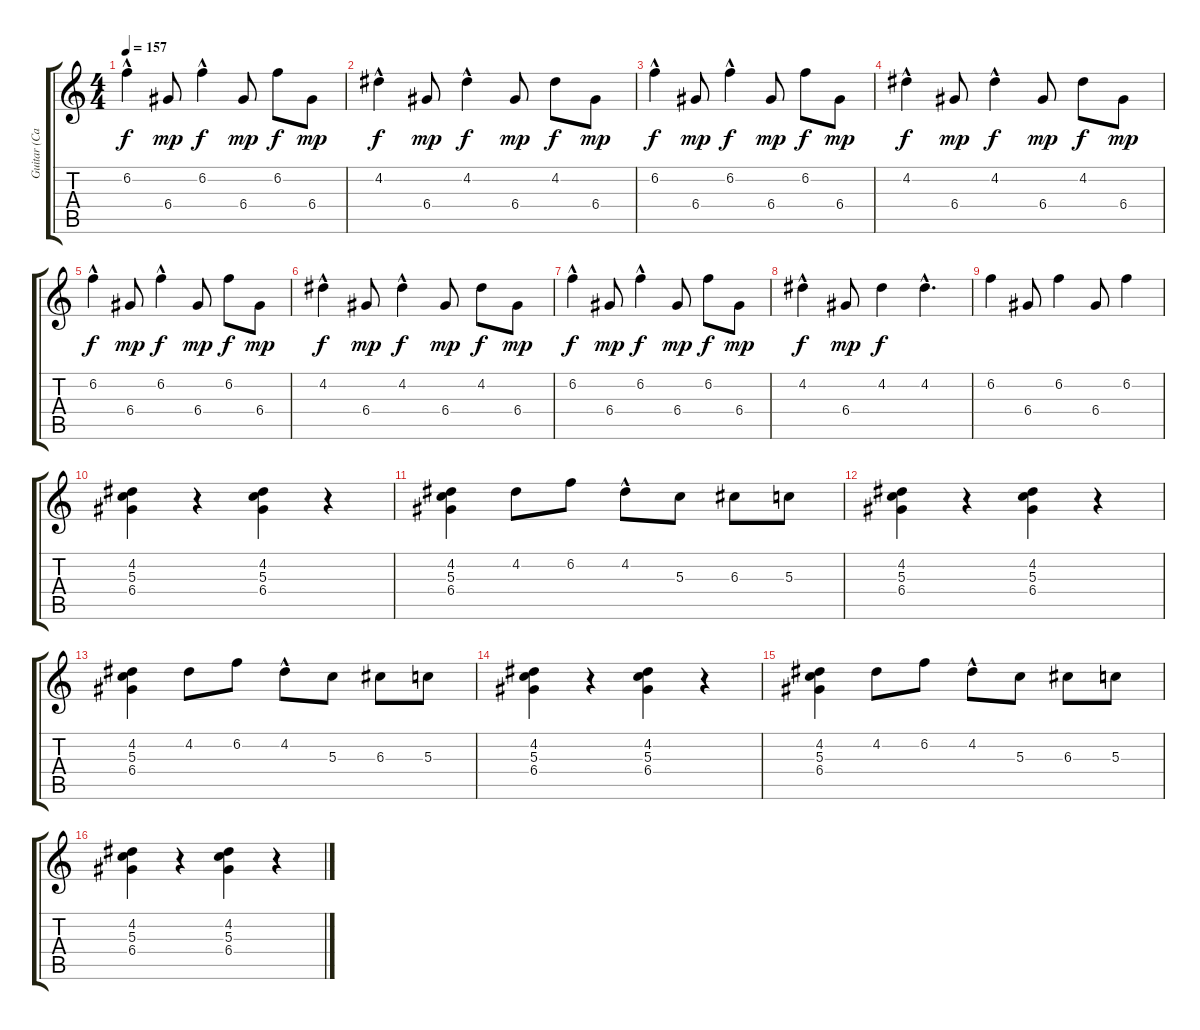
\track ("Guitar (Carrie)" "Guitar (Ca") {instrument electricguitarclean}
\staff {score tabs}
\tuning (E4 B3 G3 D3 A2 E2) {hide}
\ts (4 4)
\tempo 157
\clef g2
\ks c
6.2{hac}.4{dy f} 6.4.8{dy mp} 6.2{hac}.4{dy f} 6.4.8{dy mp} 6.2.8{dy f} 6.4.8{dy mp} |
4.2{hac}.4{dy f} 6.4.8{dy mp} 4.2{hac}.4{dy f} 6.4.8{dy mp} 4.2.8{dy f} 6.4.8{dy mp} |
6.2{hac}.4{dy f} 6.4.8{dy mp} 6.2{hac}.4{dy f} 6.4.8{dy mp} 6.2.8{dy f} 6.4.8{dy mp} |
4.2{hac}.4{dy f} 6.4.8{dy mp} 4.2{hac}.4{dy f} 6.4.8{dy mp} 4.2.8{dy f} 6.4.8{dy mp} |
6.2{hac}.4{dy f} 6.4.8{dy mp} 6.2{hac}.4{dy f} 6.4.8{dy mp} 6.2.8{dy f} 6.4.8{dy mp} |
4.2{hac}.4{dy f} 6.4.8{dy mp} 4.2{hac}.4{dy f} 6.4.8{dy mp} 4.2.8{dy f} 6.4.8{dy mp} |
6.2{hac}.4{dy f} 6.4.8{dy mp} 6.2{hac}.4{dy f} 6.4.8{dy mp} 6.2.8{dy f} 6.4.8{dy mp} |
4.2{hac}.4{dy f} 6.4.8{dy mp} 4.2.4{dy f} 4.2{hac}.4{d} |
6.2.4 6.4.8 6.2.4 6.4.8 6.2.4 |
(4.2 5.3 6.4).4 r.4 (4.2 5.3 6.4).4 r.4 |
(4.2 5.3 6.4).4 4.2.8 6.2.8 4.2{hac}.8 5.3.8 6.3.8 5.3.8 |
(4.2 5.3 6.4).4 r.4 (4.2 5.3 6.4).4 r.4 |
(4.2 5.3 6.4).4 4.2.8 6.2.8 4.2{hac}.8 5.3.8 6.3.8 5.3.8 |
(4.2 5.3 6.4).4 r.4 (4.2 5.3 6.4).4 r.4 |
(4.2 5.3 6.4).4 4.2.8 6.2.8 4.2{hac}.8 5.3.8 6.3.8 5.3.8 |
(4.2 5.3 6.4).4 r.4 (4.2 5.3 6.4).4 r.4
